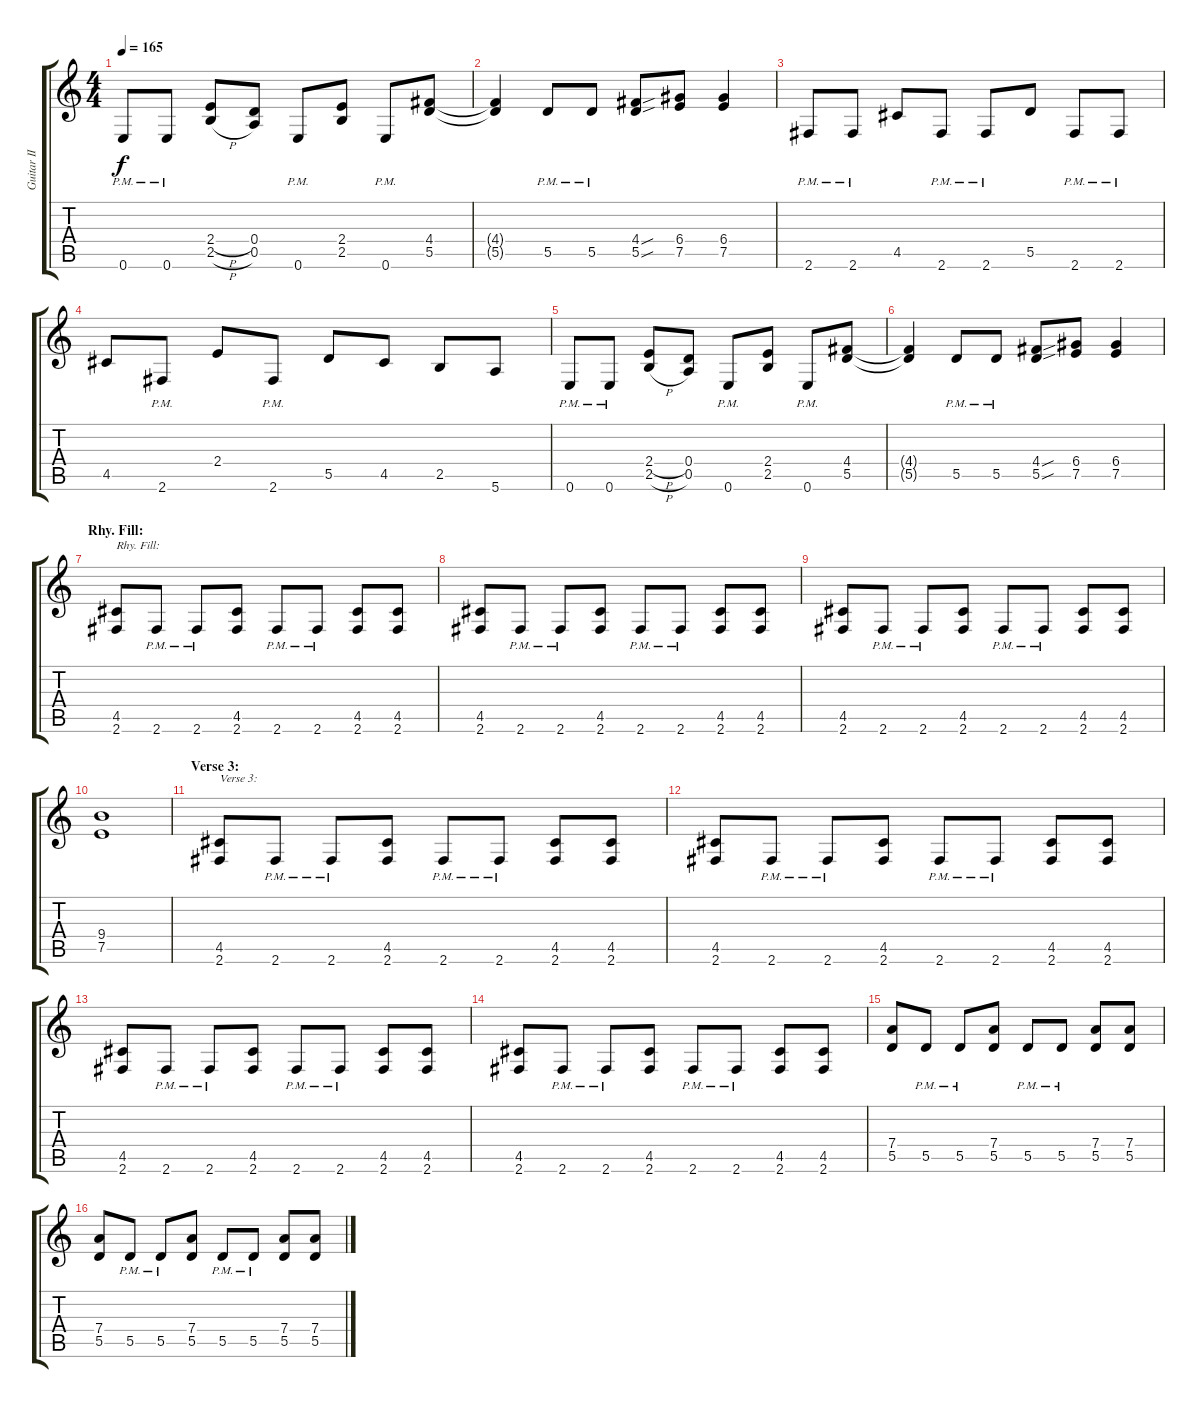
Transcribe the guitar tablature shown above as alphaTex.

\track ("Guitar II" "Guitar II") {instrument distortionguitar}
\staff {score tabs}
\tuning (E4 B3 G3 D3 A2 E2) {hide}
\ts (4 4)
\tempo 165
\clef g2
\ks c
0.6{pm}.8{dy f} 0.6{pm}.8 (2.4{h} 2.5{h}).8 (0.4 0.5).8 0.6{pm}.8 (2.4 2.5).8 0.6{pm}.8 (4.4 5.5).8 |
(4.4{t} 5.5{t}).4 5.5{pm}.8 5.5{pm}.8 (4.4{sou} 5.5{sou}).8 (6.4 7.5).8 (6.4 7.5).4 |
2.6{pm}.8 2.6{pm}.8 4.5.8 2.6{pm}.8 2.6{pm}.8 5.5.8 2.6{pm}.8 2.6{pm}.8 |
4.5.8 2.6{pm}.8 2.4.8 2.6{pm}.8 5.5.8 4.5.8 2.5.8 5.6.8 |
0.6{pm}.8 0.6{pm}.8 (2.4{h} 2.5{h}).8 (0.4 0.5).8 0.6{pm}.8 (2.4 2.5).8 0.6{pm}.8 (4.4 5.5).8 |
(4.4{t} 5.5{t}).4 5.5{pm}.8 5.5{pm}.8 (4.4{sou} 5.5{sou}).8 (6.4 7.5).8 (6.4 7.5).4 |
\section ("" "Rhy. Fill:")
(4.5 2.6).8{txt "Rhy. Fill:"} 2.6{pm}.8 2.6{pm}.8 (4.5 2.6).8 2.6{pm}.8 2.6{pm}.8 (4.5 2.6).8 (4.5 2.6).8 |
(4.5 2.6).8 2.6{pm}.8 2.6{pm}.8 (4.5 2.6).8 2.6{pm}.8 2.6{pm}.8 (4.5 2.6).8 (4.5 2.6).8 |
(4.5 2.6).8 2.6{pm}.8 2.6{pm}.8 (4.5 2.6).8 2.6{pm}.8 2.6{pm}.8 (4.5 2.6).8 (4.5 2.6).8 |
(9.4 7.5).1 |
\section ("" "Verse 3:")
(4.5 2.6).8{txt "Verse 3:"} 2.6{pm}.8 2.6{pm}.8 (4.5 2.6).8 2.6{pm}.8 2.6{pm}.8 (4.5 2.6).8 (4.5 2.6).8 |
(4.5 2.6).8 2.6{pm}.8 2.6{pm}.8 (4.5 2.6).8 2.6{pm}.8 2.6{pm}.8 (4.5 2.6).8 (4.5 2.6).8 |
(4.5 2.6).8 2.6{pm}.8 2.6{pm}.8 (4.5 2.6).8 2.6{pm}.8 2.6{pm}.8 (4.5 2.6).8 (4.5 2.6).8 |
(4.5 2.6).8 2.6{pm}.8 2.6{pm}.8 (4.5 2.6).8 2.6{pm}.8 2.6{pm}.8 (4.5 2.6).8 (4.5 2.6).8 |
(7.4 5.5).8 5.5{pm}.8 5.5{pm}.8 (7.4 5.5).8 5.5{pm}.8 5.5{pm}.8 (7.4 5.5).8 (7.4 5.5).8 |
(7.4 5.5).8 5.5{pm}.8 5.5{pm}.8 (7.4 5.5).8 5.5{pm}.8 5.5{pm}.8 (7.4 5.5).8 (7.4 5.5).8
